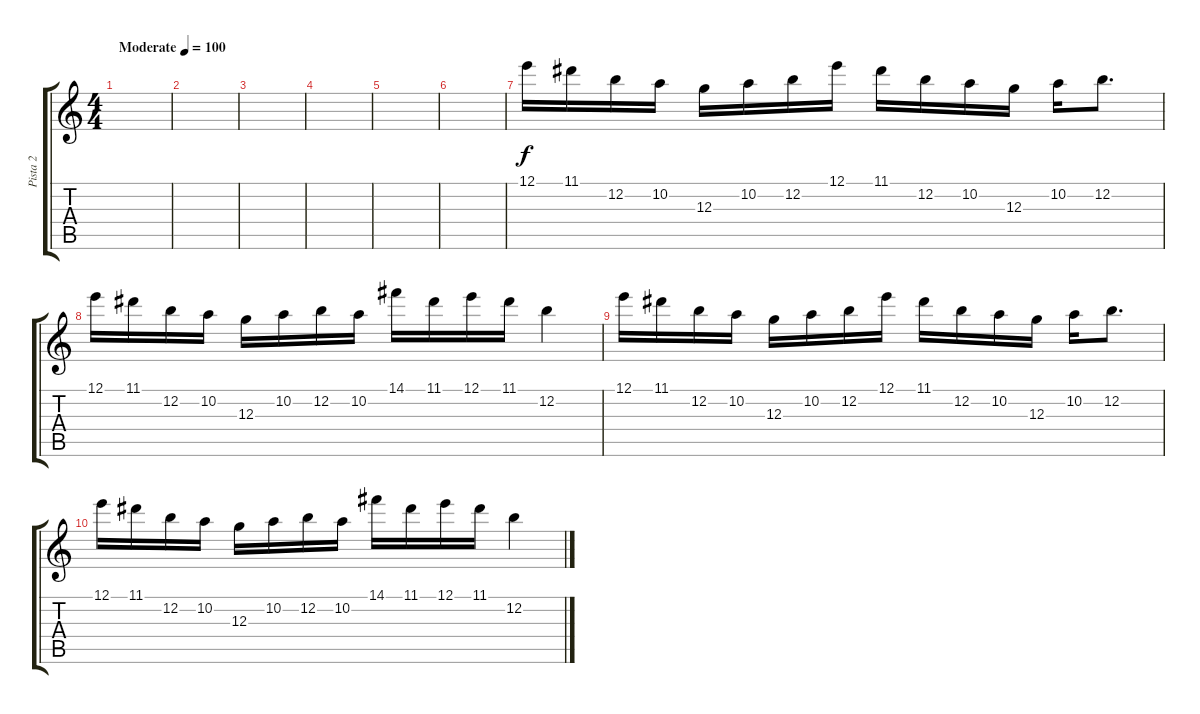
\track ("Pista 2" "Pista 2") {instrument overdrivenguitar}
\staff {score tabs}
\tuning (E4 B3 G3 D3 A2 E2) {hide}
\ts (4 4)
\tempo (100 "Moderate")
\clef g2
\ks c
|
|
|
|
|
|
12.1.16 11.1.16 12.2.16 10.2.16 12.3.16 10.2.16 12.2.16 12.1.16 11.1.16 12.2.16 10.2.16 12.3.16 10.2.16 12.2.8{d} |
12.1.16 11.1.16 12.2.16 10.2.16 12.3.16 10.2.16 12.2.16 10.2.16 14.1.16 11.1.16 12.1.16 11.1.16 12.2.4 |
12.1.16 11.1.16 12.2.16 10.2.16 12.3.16 10.2.16 12.2.16 12.1.16 11.1.16 12.2.16 10.2.16 12.3.16 10.2.16 12.2.8{d} |
12.1.16 11.1.16 12.2.16 10.2.16 12.3.16 10.2.16 12.2.16 10.2.16 14.1.16 11.1.16 12.1.16 11.1.16 12.2.4
